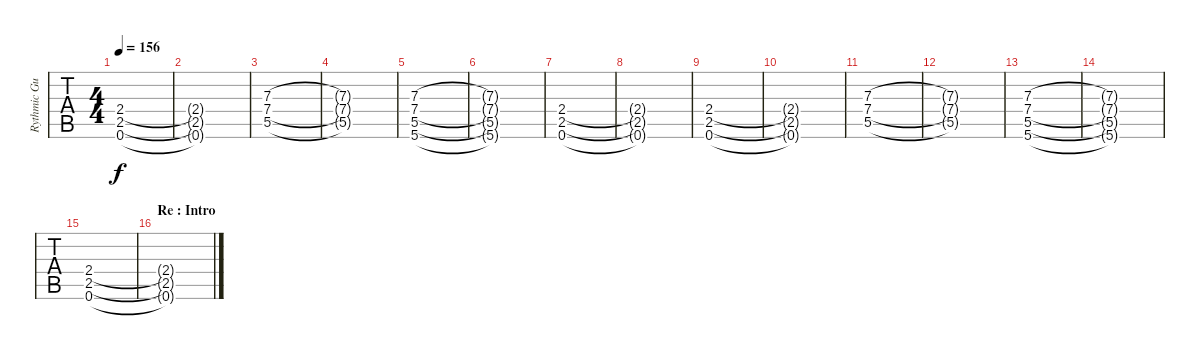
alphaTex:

\track ("Rythmic Guitar (Jose A. Garrido)" "Rythmic Gu") {instrument distortionguitar}
\staff {tabs}
\tuning (Eb4 Bb3 Gb3 Db3 Ab2 Eb2) {hide}
\ts (4 4)
\tempo 156
\clef g2
\ks c
(2.4 2.5 0.6).1{dy f} |
(2.4{t} 2.5{t} 0.6{t}).1 |
(7.3 7.4 5.5).1 |
(7.3{t} 7.4{t} 5.5{t}).1 |
(7.3 7.4 5.5 5.6).1 |
(7.3{t} 7.4{t} 5.5{t} 5.6{t}).1 |
(2.4 2.5 0.6).1 |
(2.4{t} 2.5{t} 0.6{t}).1 |
(2.4 2.5 0.6).1 |
(2.4{t} 2.5{t} 0.6{t}).1 |
(7.3 7.4 5.5).1 |
(7.3{t} 7.4{t} 5.5{t}).1 |
(7.3 7.4 5.5 5.6).1 |
(7.3{t} 7.4{t} 5.5{t} 5.6{t}).1 |
(2.4 2.5 0.6).1 |
\section ("" "Re : Intro")
(2.4{t} 2.5{t} 0.6{t}).1
